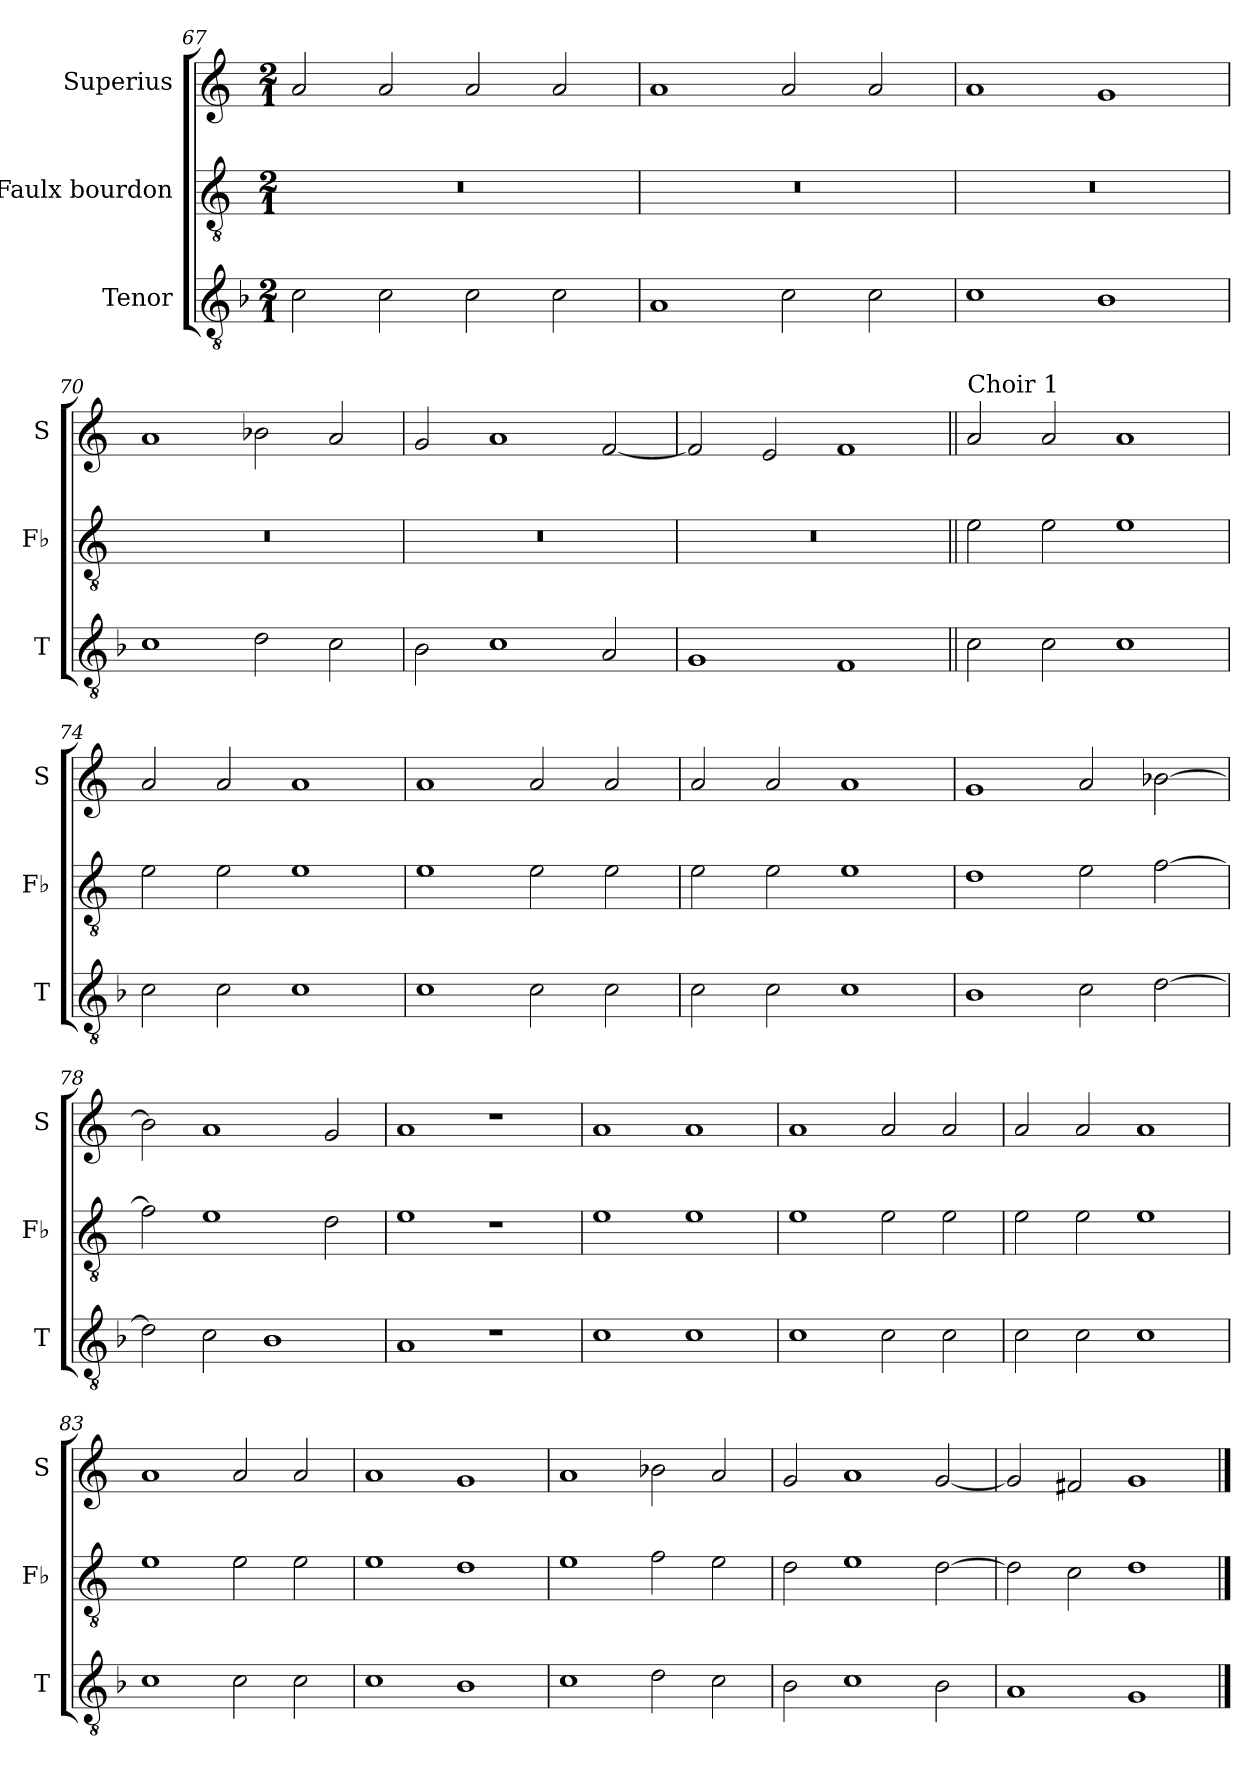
**kern	**kern	**kern
*part3	*part2	*part1
*staff3	*staff2	*staff1
*I"Tenor	*I"Faulx bourdon	*I"Superius
*I'T	*I'Fb	*I'S
*clefGv2	*clefGv2	*clefG2
*k[b-]	*k[]	*k[]
*M2/1	*M2/1	*M2/1
=67	=67	=67
2c\	0r	2a/
2c\	.	2a/
2c\	.	2a/
2c\	.	2a/
=68	=68	=68
1A	0r	1a
2c\	.	2a/
2c\	.	2a/
=69	=69	=69
1c	0r	1a
1B-	.	1g
=70	=70	=70
1c	0r	1a
2d\	.	2b-X\
2c\	.	2a/
=71	=71	=71
2B-\	0r	2g/
1c	.	1a
2A/	.	[2f/
=72	=72	=72
1G	0r	2f/]
.	.	2e/
1F	.	1f
=73||	=73||	=73||
!	!	!LO:TX:a:t=Choir 1
2c\	2e\	2a/
2c\	2e\	2a/
1c	1e	1a
=74	=74	=74
2c\	2e\	2a/
2c\	2e\	2a/
1c	1e	1a
=75	=75	=75
1c	1e	1a
2c\	2e\	2a/
2c\	2e\	2a/
=76	=76	=76
2c\	2e\	2a/
2c\	2e\	2a/
1c	1e	1a
=77	=77	=77
1B-	1d	1g
2c\	2e\	2a/
[2d\	[2f\	[2b-X\
=78	=78	=78
2d\]	2f\]	2b-\]
2c\	1e	1a
1B-	.	.
.	2d\	2g/
=79	=79	=79
1A	1e	1a
1r	1r	1r
=80	=80	=80
1c	1e	1a
1c	1e	1a
=81	=81	=81
1c	1e	1a
2c\	2e\	2a/
2c\	2e\	2a/
=82	=82	=82
2c\	2e\	2a/
2c\	2e\	2a/
1c	1e	1a
=83	=83	=83
1c	1e	1a
2c\	2e\	2a/
2c\	2e\	2a/
=84	=84	=84
1c	1e	1a
1B-	1d	1g
=85	=85	=85
1c	1e	1a
2d\	2f\	2b-X\
2c\	2e\	2a/
=86	=86	=86
2B-\	2d\	2g/
1c	1e	1a
2B-\	[2d\	[2g/
=87	=87	=87
1A	2d\]	2g/]
.	2c\	2f#X/
1G	1d	1g
==	==	==
*-	*-	*-
